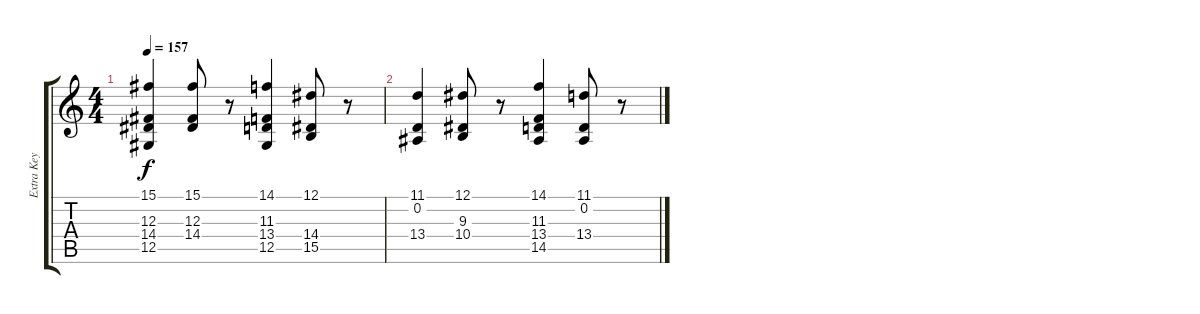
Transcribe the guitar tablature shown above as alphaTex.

\track ("Extra Key" "Extra Key") {instrument harpsichord}
\staff {score tabs}
\tuning (Eb4 Bb3 Gb3 Db3 Ab2 Eb2) {hide}
\ts (4 4)
\tempo 157
\clef g2
\ks c
(15.1 12.3 14.4 12.5).4{dy f} (15.1 12.3 14.4).8 r.8 (14.1 11.3 13.4 12.5).4 (12.1 14.4 15.5).8 r.8 |
(11.1 0.2 13.4).4 (12.1 9.3 10.4).8 r.8 (14.1 11.3 13.4 14.5).4 (11.1 0.2 13.4).8 r.8
